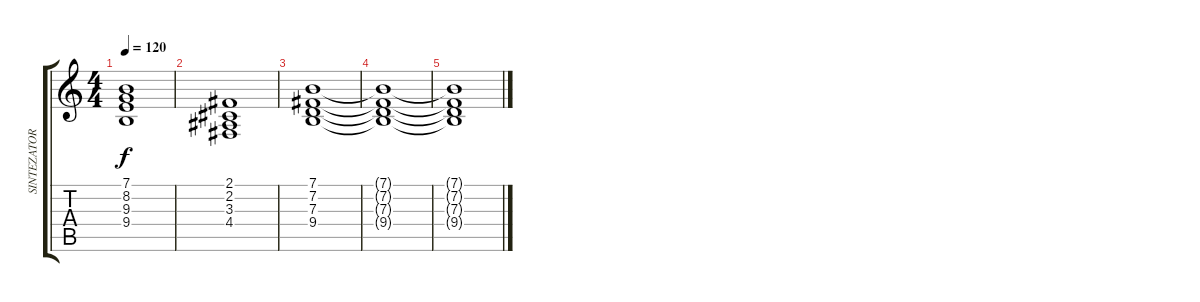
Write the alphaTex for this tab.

\track ("SINTEZATOR" "SINTEZATOR") {instrument stringensemble1}
\staff {score tabs}
\tuning (E4 B3 G3 D3 A2 E2) {hide}
\ts (4 4)
\tempo 120
\clef g2
\ks c
(7.1 8.2 9.3 9.4).1{dy f} |
(2.1 2.2 3.3 4.4).1 |
(7.1 7.2 7.3 9.4).1 |
(7.1{t} 7.2{t} 7.3{t} 9.4{t}).1 |
(7.1{t} 7.2{t} 7.3{t} 9.4{t}).1
